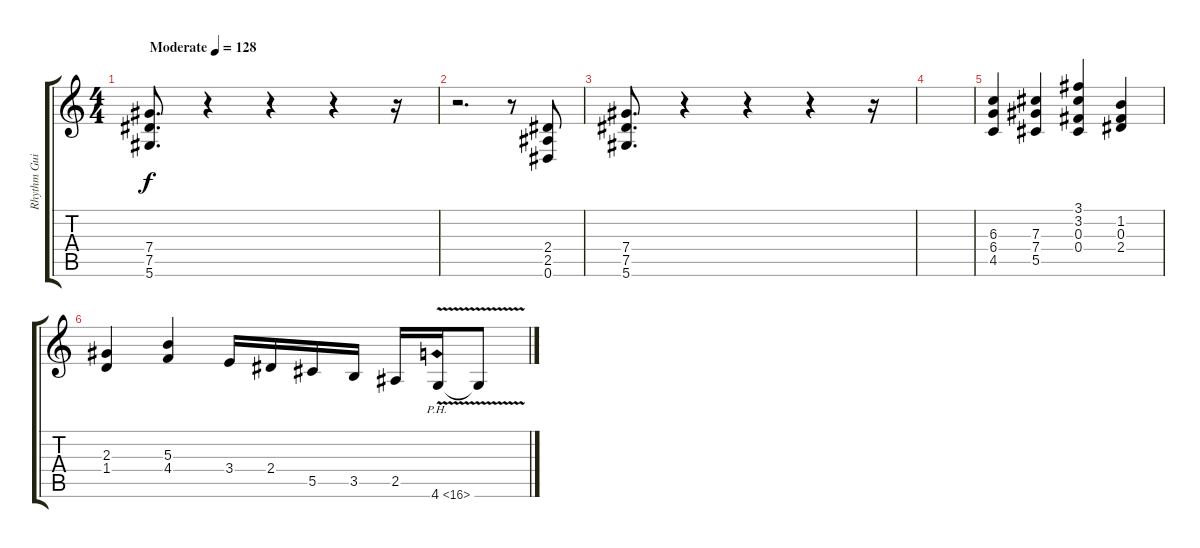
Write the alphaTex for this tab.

\track ("Rhythm Guitar" "Rhythm Gui") {instrument distortionguitar}
\staff {score tabs}
\tuning (Eb4 Bb3 Gb3 Db3 Ab2 Eb2) {hide}
\ts (4 4)
\tempo (128 "Moderate")
\clef g2
\ks c
(7.4 7.5 5.6).8{d dy f instrument distortionguitar} r.4 r.4 r.4 r.16 |
r.2{d} r.8 (2.4 2.5 0.6).8 |
(7.4 7.5 5.6).8{d} r.4 r.4 r.4 r.16 |
|
(6.3 6.4 4.5).4 (7.3 7.4 5.5).4 (3.1 3.2 0.3 0.4).4 (1.2 0.3 2.4).4 |
(2.3 1.4).4 (5.3 4.4).4 3.4.16 2.4.16 5.5.16 3.5.16 2.5.16 4.6{ph 12 v}.16 4.6{t}.8
